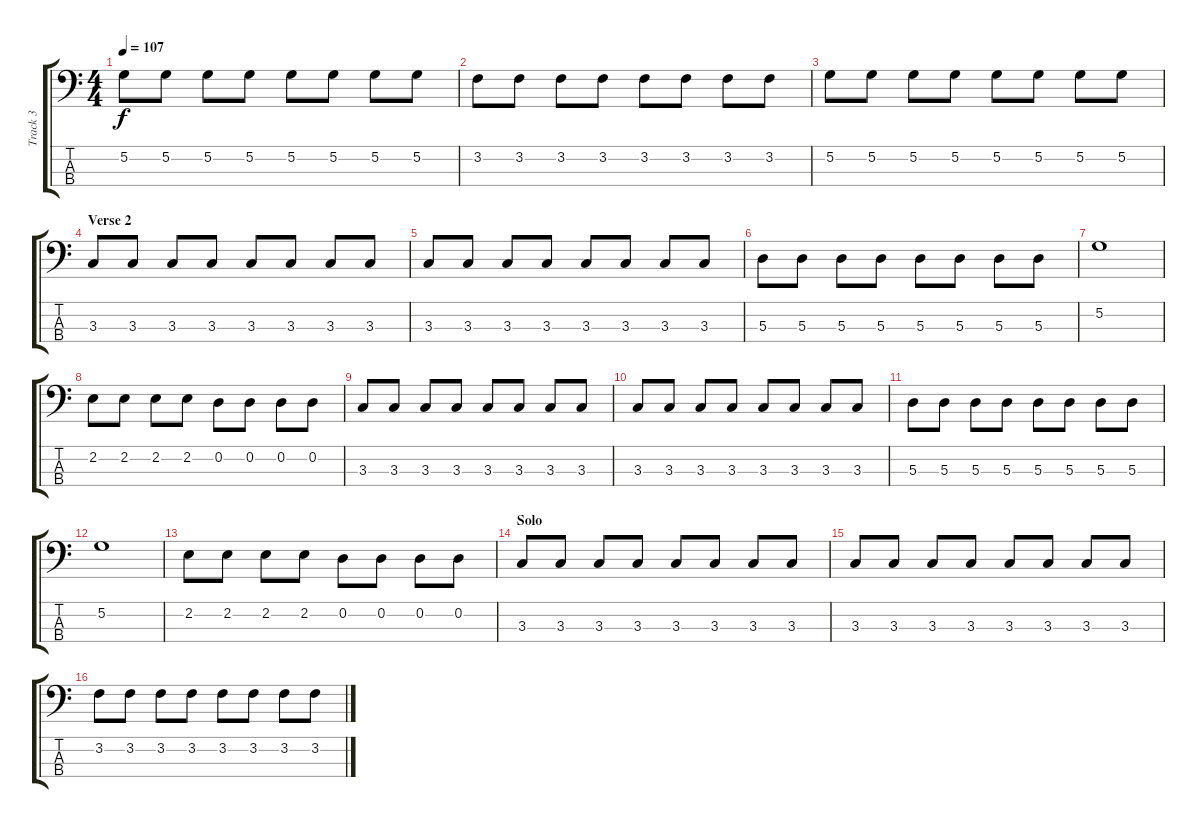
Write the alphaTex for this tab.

\track ("Track 3" "Track 3") {instrument electricbassfinger}
\staff {score tabs}
\tuning (G2 D2 A1 E1) {hide}
\ts (4 4)
\tempo 107
\clef f4
\ks c
5.2.8{dy f} 5.2.8 5.2.8 5.2.8 5.2.8 5.2.8 5.2.8 5.2.8 |
3.2.8 3.2.8 3.2.8 3.2.8 3.2.8 3.2.8 3.2.8 3.2.8 |
5.2.8 5.2.8 5.2.8 5.2.8 5.2.8 5.2.8 5.2.8 5.2.8 |
\section ("" "Verse 2")
3.3.8 3.3.8 3.3.8 3.3.8 3.3.8 3.3.8 3.3.8 3.3.8 |
3.3.8 3.3.8 3.3.8 3.3.8 3.3.8 3.3.8 3.3.8 3.3.8 |
5.3.8 5.3.8 5.3.8 5.3.8 5.3.8 5.3.8 5.3.8 5.3.8 |
5.2.1 |
2.2.8 2.2.8 2.2.8 2.2.8 0.2.8 0.2.8 0.2.8 0.2.8 |
3.3.8 3.3.8 3.3.8 3.3.8 3.3.8 3.3.8 3.3.8 3.3.8 |
3.3.8 3.3.8 3.3.8 3.3.8 3.3.8 3.3.8 3.3.8 3.3.8 |
5.3.8 5.3.8 5.3.8 5.3.8 5.3.8 5.3.8 5.3.8 5.3.8 |
5.2.1 |
2.2.8 2.2.8 2.2.8 2.2.8 0.2.8 0.2.8 0.2.8 0.2.8 |
\section ("" "Solo")
3.3.8 3.3.8 3.3.8 3.3.8 3.3.8 3.3.8 3.3.8 3.3.8 |
3.3.8 3.3.8 3.3.8 3.3.8 3.3.8 3.3.8 3.3.8 3.3.8 |
3.2.8 3.2.8 3.2.8 3.2.8 3.2.8 3.2.8 3.2.8 3.2.8
